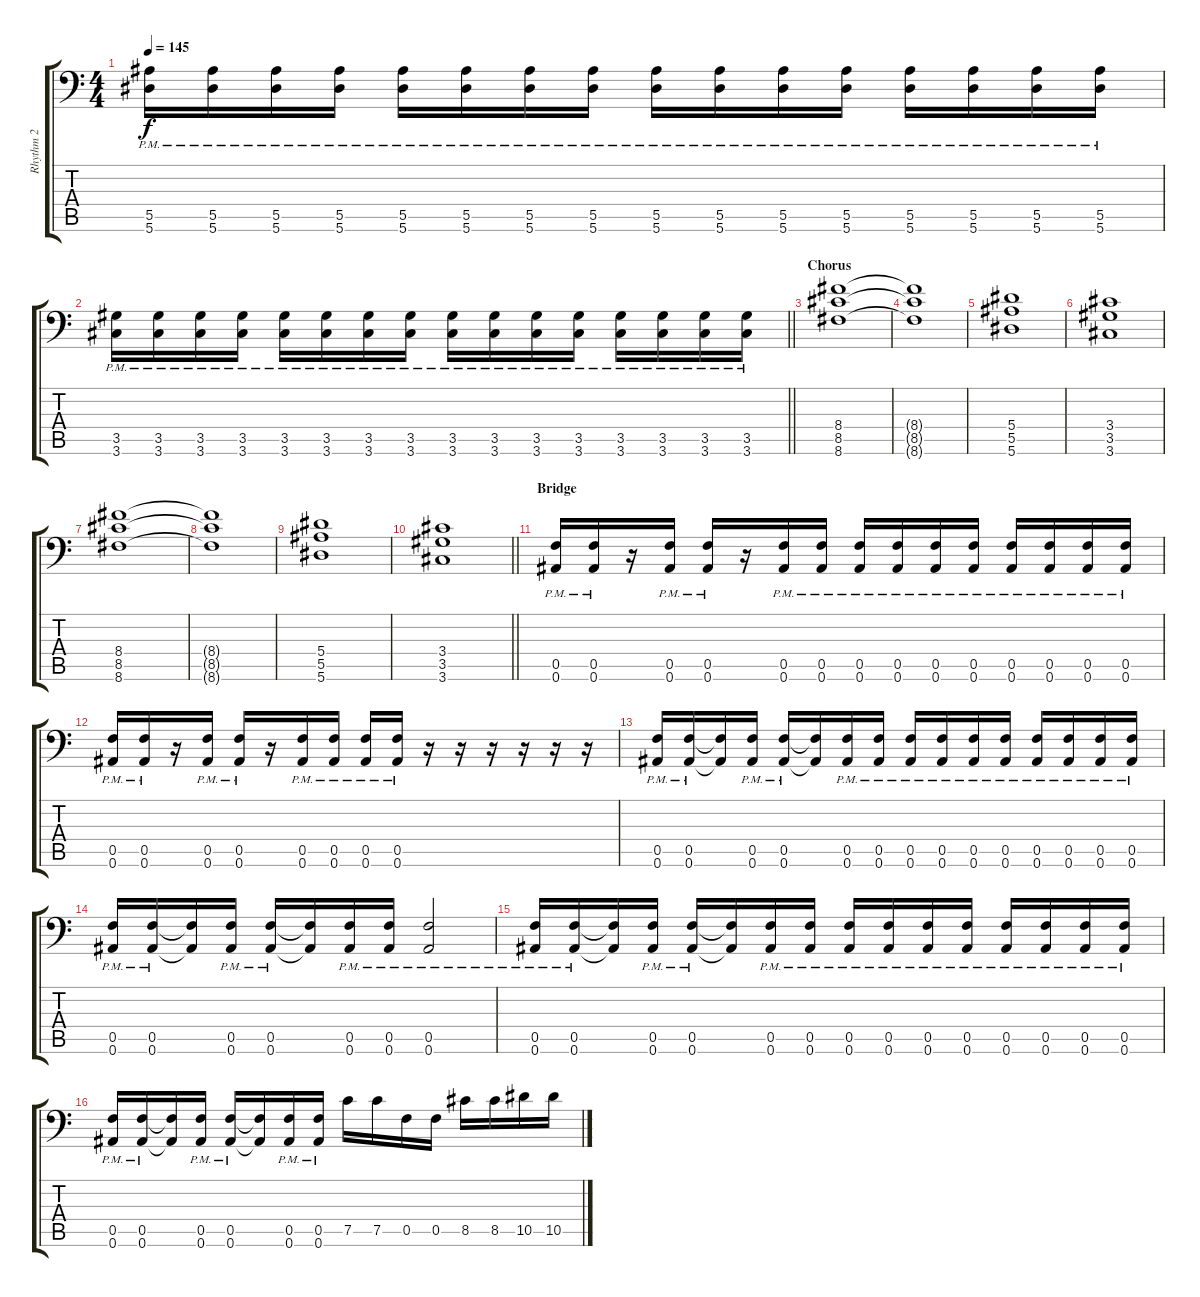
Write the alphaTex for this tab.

\track ("Rhythm 2" "Rhythm 2") {instrument distortionguitar}
\staff {score tabs}
\tuning (C4 G3 Eb3 Bb2 F2 Bb1) {hide}
\ts (4 4)
\tempo 145
\clef f4
\ks aminor
(5.5{pm} 5.6{pm}).16{dy f} (5.5{pm} 5.6{pm}).16 (5.5{pm} 5.6{pm}).16 (5.5{pm} 5.6{pm}).16 (5.5{pm} 5.6{pm}).16 (5.5{pm} 5.6{pm}).16 (5.5{pm} 5.6{pm}).16 (5.5{pm} 5.6{pm}).16 (5.5{pm} 5.6{pm}).16 (5.5{pm} 5.6{pm}).16 (5.5{pm} 5.6{pm}).16 (5.5{pm} 5.6{pm}).16 (5.5{pm} 5.6{pm}).16 (5.5{pm} 5.6{pm}).16 (5.5{pm} 5.6{pm}).16 (5.5{pm} 5.6{pm}).16 |
\barLineRight lightlight
(3.5{pm} 3.6{pm}).16 (3.5{pm} 3.6{pm}).16 (3.5{pm} 3.6{pm}).16 (3.5{pm} 3.6{pm}).16 (3.5{pm} 3.6{pm}).16 (3.5{pm} 3.6{pm}).16 (3.5{pm} 3.6{pm}).16 (3.5{pm} 3.6{pm}).16 (3.5{pm} 3.6{pm}).16 (3.5{pm} 3.6{pm}).16 (3.5{pm} 3.6{pm}).16 (3.5{pm} 3.6{pm}).16 (3.5{pm} 3.6{pm}).16 (3.5{pm} 3.6{pm}).16 (3.5{pm} 3.6{pm}).16 (3.5{pm} 3.6{pm}).16 |
\section ("" "Chorus")
(8.4 8.5 8.6).1 |
(8.4{t} 8.5{t} 8.6{t}).1 |
(5.4 5.5 5.6).1 |
(3.4 3.5 3.6).1 |
(8.4 8.5 8.6).1 |
(8.4{t} 8.5{t} 8.6{t}).1 |
(5.4 5.5 5.6).1 |
\barLineRight lightlight
(3.4 3.5 3.6).1 |
\section ("" "Bridge")
(0.5{pm} 0.6{pm}).16 (0.5{pm} 0.6{pm}).16 r.16 (0.5{pm} 0.6{pm}).16 (0.5{pm} 0.6{pm}).16 r.16 (0.5{pm} 0.6{pm}).16 (0.5{pm} 0.6{pm}).16 (0.5{pm} 0.6{pm}).16 (0.5{pm} 0.6{pm}).16 (0.5{pm} 0.6{pm}).16 (0.5{pm} 0.6{pm}).16 (0.5{pm} 0.6{pm}).16 (0.5{pm} 0.6{pm}).16 (0.5{pm} 0.6{pm}).16 (0.5{pm} 0.6{pm}).16 |
(0.5{pm} 0.6{pm}).16 (0.5{pm} 0.6{pm}).16 r.16 (0.5{pm} 0.6{pm}).16 (0.5{pm} 0.6{pm}).16 r.16 (0.5{pm} 0.6{pm}).16 (0.5{pm} 0.6{pm}).16 (0.5{pm} 0.6{pm}).16 (0.5{pm} 0.6{pm}).16 r.16 r.16 r.16 r.16 r.16 r.16 |
(0.5{pm} 0.6{pm}).16 (0.5{pm} 0.6{pm}).16 (0.5{t} 0.6{t}).16 (0.5{pm} 0.6{pm}).16 (0.5{pm} 0.6{pm}).16 (0.5{t} 0.6{t}).16 (0.5{pm} 0.6{pm}).16 (0.5{pm} 0.6{pm}).16 (0.5{pm} 0.6{pm}).16 (0.5{pm} 0.6{pm}).16 (0.5{pm} 0.6{pm}).16 (0.5{pm} 0.6{pm}).16 (0.5{pm} 0.6{pm}).16 (0.5{pm} 0.6{pm}).16 (0.5{pm} 0.6{pm}).16 (0.5{pm} 0.6{pm}).16 |
(0.5{pm} 0.6{pm}).16 (0.5{pm} 0.6{pm}).16 (0.5{t} 0.6{t}).16 (0.5{pm} 0.6{pm}).16 (0.5{pm} 0.6{pm}).16 (0.5{t} 0.6{t}).16 (0.5{pm} 0.6{pm}).16 (0.5{pm} 0.6{pm}).16 (0.5{pm} 0.6{pm}).2 |
(0.5{pm} 0.6{pm}).16 (0.5{pm} 0.6{pm}).16 (0.5{t} 0.6{t}).16 (0.5{pm} 0.6{pm}).16 (0.5{pm} 0.6{pm}).16 (0.5{t} 0.6{t}).16 (0.5{pm} 0.6{pm}).16 (0.5{pm} 0.6{pm}).16 (0.5{pm} 0.6{pm}).16 (0.5{pm} 0.6{pm}).16 (0.5 0.6{pm}).16 (0.5{pm} 0.6{pm}).16 (0.5{pm} 0.6{pm}).16 (0.5{pm} 0.6{pm}).16 (0.5{pm} 0.6{pm}).16 (0.5{pm} 0.6{pm}).16 |
(0.5{pm} 0.6{pm}).16 (0.5{pm} 0.6{pm}).16 (0.5{t} 0.6{t}).16 (0.5{pm} 0.6{pm}).16 (0.5{pm} 0.6{pm}).16 (0.5{t} 0.6{t}).16 (0.5{pm} 0.6{pm}).16 (0.5{pm} 0.6{pm}).16 7.5.16 7.5.16 0.5.16 0.5.16 8.5.16 8.5.16 10.5.16 10.5.16
